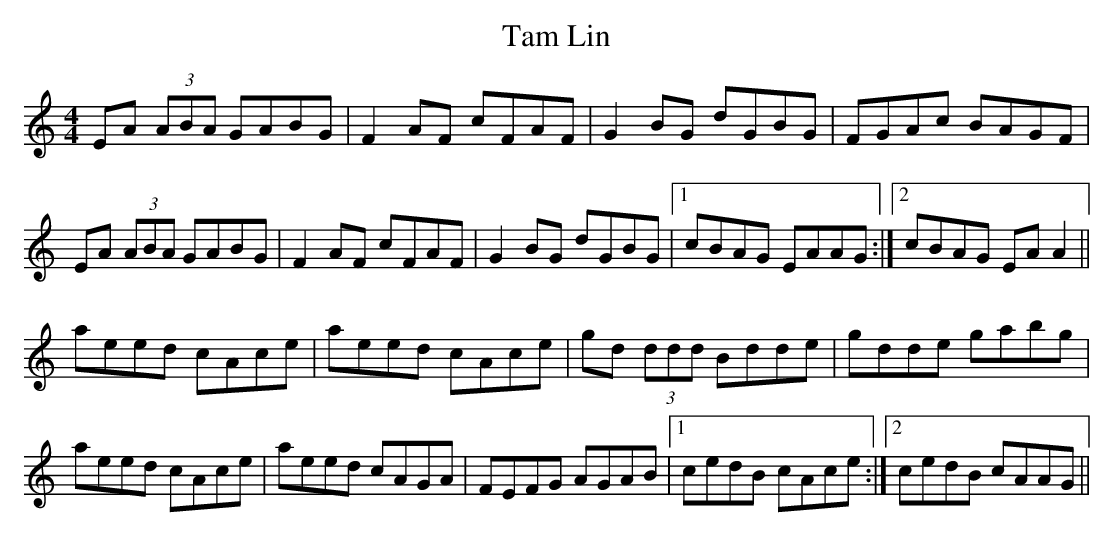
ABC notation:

X:1
T:Tam Lin
M: 4/4
L: 1/8
K: Am
EA (3ABA GABG| F2AF cFAF|G2BG dGBG|FGAc BAGF|
EA (3ABA GABG|F2AF  cFAF|G2BG dGBG|1cBAG EAAG:|2cBAG EAA2||
aeed cAce|aeed cAce|gd (3ddd Bdde|gdde gabg|aeed cAce|aeed cAGA|FEFG AGAB|1cedB cAce:|2cedB cAAG||
